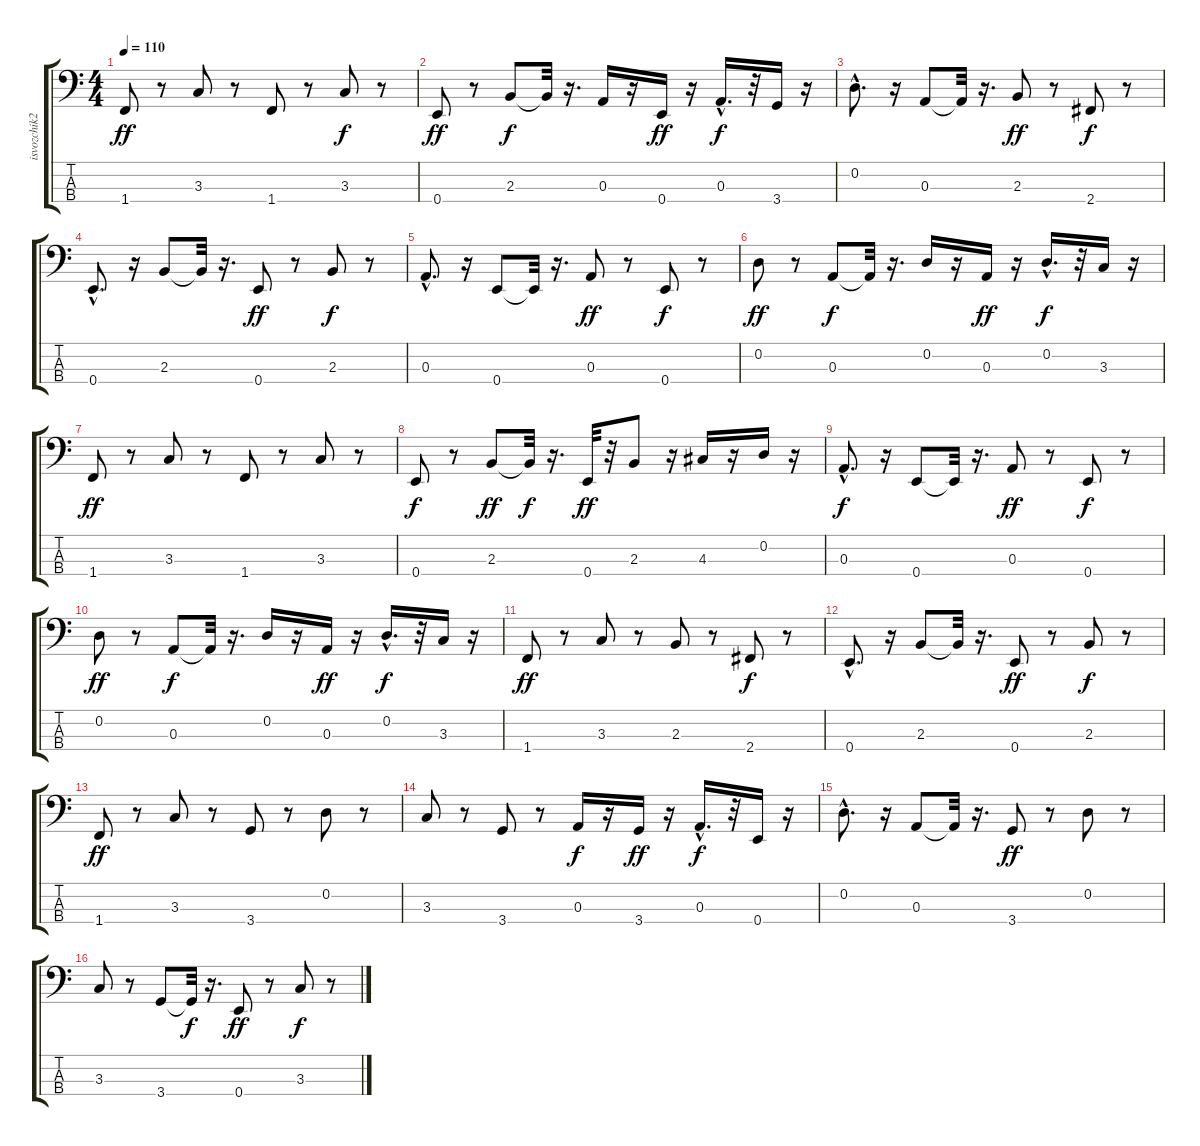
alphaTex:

\track ("isvozchik2" "isvozchik2") {instrument acousticbass}
\staff {score tabs}
\tuning (G2 D2 A1 E1) {hide}
\ts (4 4)
\tempo 110
\clef f4
\ks c
1.4.8{dy ff} r.8 3.3.8 r.8 1.4.8 r.8 3.3.8{dy f} r.8 |
0.4.8{dy ff} r.8 2.3.8{dy f} 2.3{t}.32 r.16{d} 0.3.16 r.16 0.4.16{dy ff} r.16 0.3{hac}.16{d dy f} r.32 3.4.16 r.16 |
0.2{hac}.8{d} r.16 0.3.8 0.3{t}.32 r.16{d} 2.3.8{dy ff} r.8 2.4.8{dy f} r.8 |
0.4{hac}.8{d} r.16 2.3.8 2.3{t}.32 r.16{d} 0.4.8{dy ff} r.8 2.3.8{dy f} r.8 |
0.3{hac}.8{d} r.16 0.4.8 0.4{t}.32 r.16{d} 0.3.8{dy ff} r.8 0.4.8{dy f} r.8 |
0.2.8{dy ff} r.8 0.3.8{dy f} 0.3{t}.32 r.16{d} 0.2.16 r.16 0.3.16{dy ff} r.16 0.2{hac}.16{d dy f} r.32 3.3.16 r.16 |
1.4.8{dy ff} r.8 3.3.8 r.8 1.4.8 r.8 3.3.8 r.8 |
0.4.8{dy f} r.8 2.3.8{dy ff} 2.3{t}.32{dy f} r.16{d} 0.4.32{dy ff} r.32 2.3.8 r.16 4.3.16 r.16 0.2.16 r.16 |
0.3{hac}.8{d dy f} r.16 0.4.8 0.4{t}.32 r.16{d} 0.3.8{dy ff} r.8 0.4.8{dy f} r.8 |
0.2.8{dy ff} r.8 0.3.8{dy f} 0.3{t}.32 r.16{d} 0.2.16 r.16 0.3.16{dy ff} r.16 0.2{hac}.16{d dy f} r.32 3.3.16 r.16 |
1.4.8{dy ff} r.8 3.3.8 r.8 2.3.8 r.8 2.4.8{dy f} r.8 |
0.4{hac}.8{d} r.16 2.3.8 2.3{t}.32 r.16{d} 0.4.8{dy ff} r.8 2.3.8{dy f} r.8 |
1.4.8{dy ff} r.8 3.3.8 r.8 3.4.8 r.8 0.2.8 r.8 |
3.3.8 r.8 3.4.8 r.8 0.3.16{dy f} r.16 3.4.16{dy ff} r.16 0.3{hac}.16{d dy f} r.32 0.4.16 r.16 |
0.2{hac}.8{d} r.16 0.3.8 0.3{t}.32 r.16{d} 3.4.8{dy ff} r.8 0.2.8 r.8 |
3.3.8 r.8 3.4.8 3.4{t}.32{dy f} r.16{d} 0.4.8{dy ff} r.8 3.3.8{dy f} r.8
